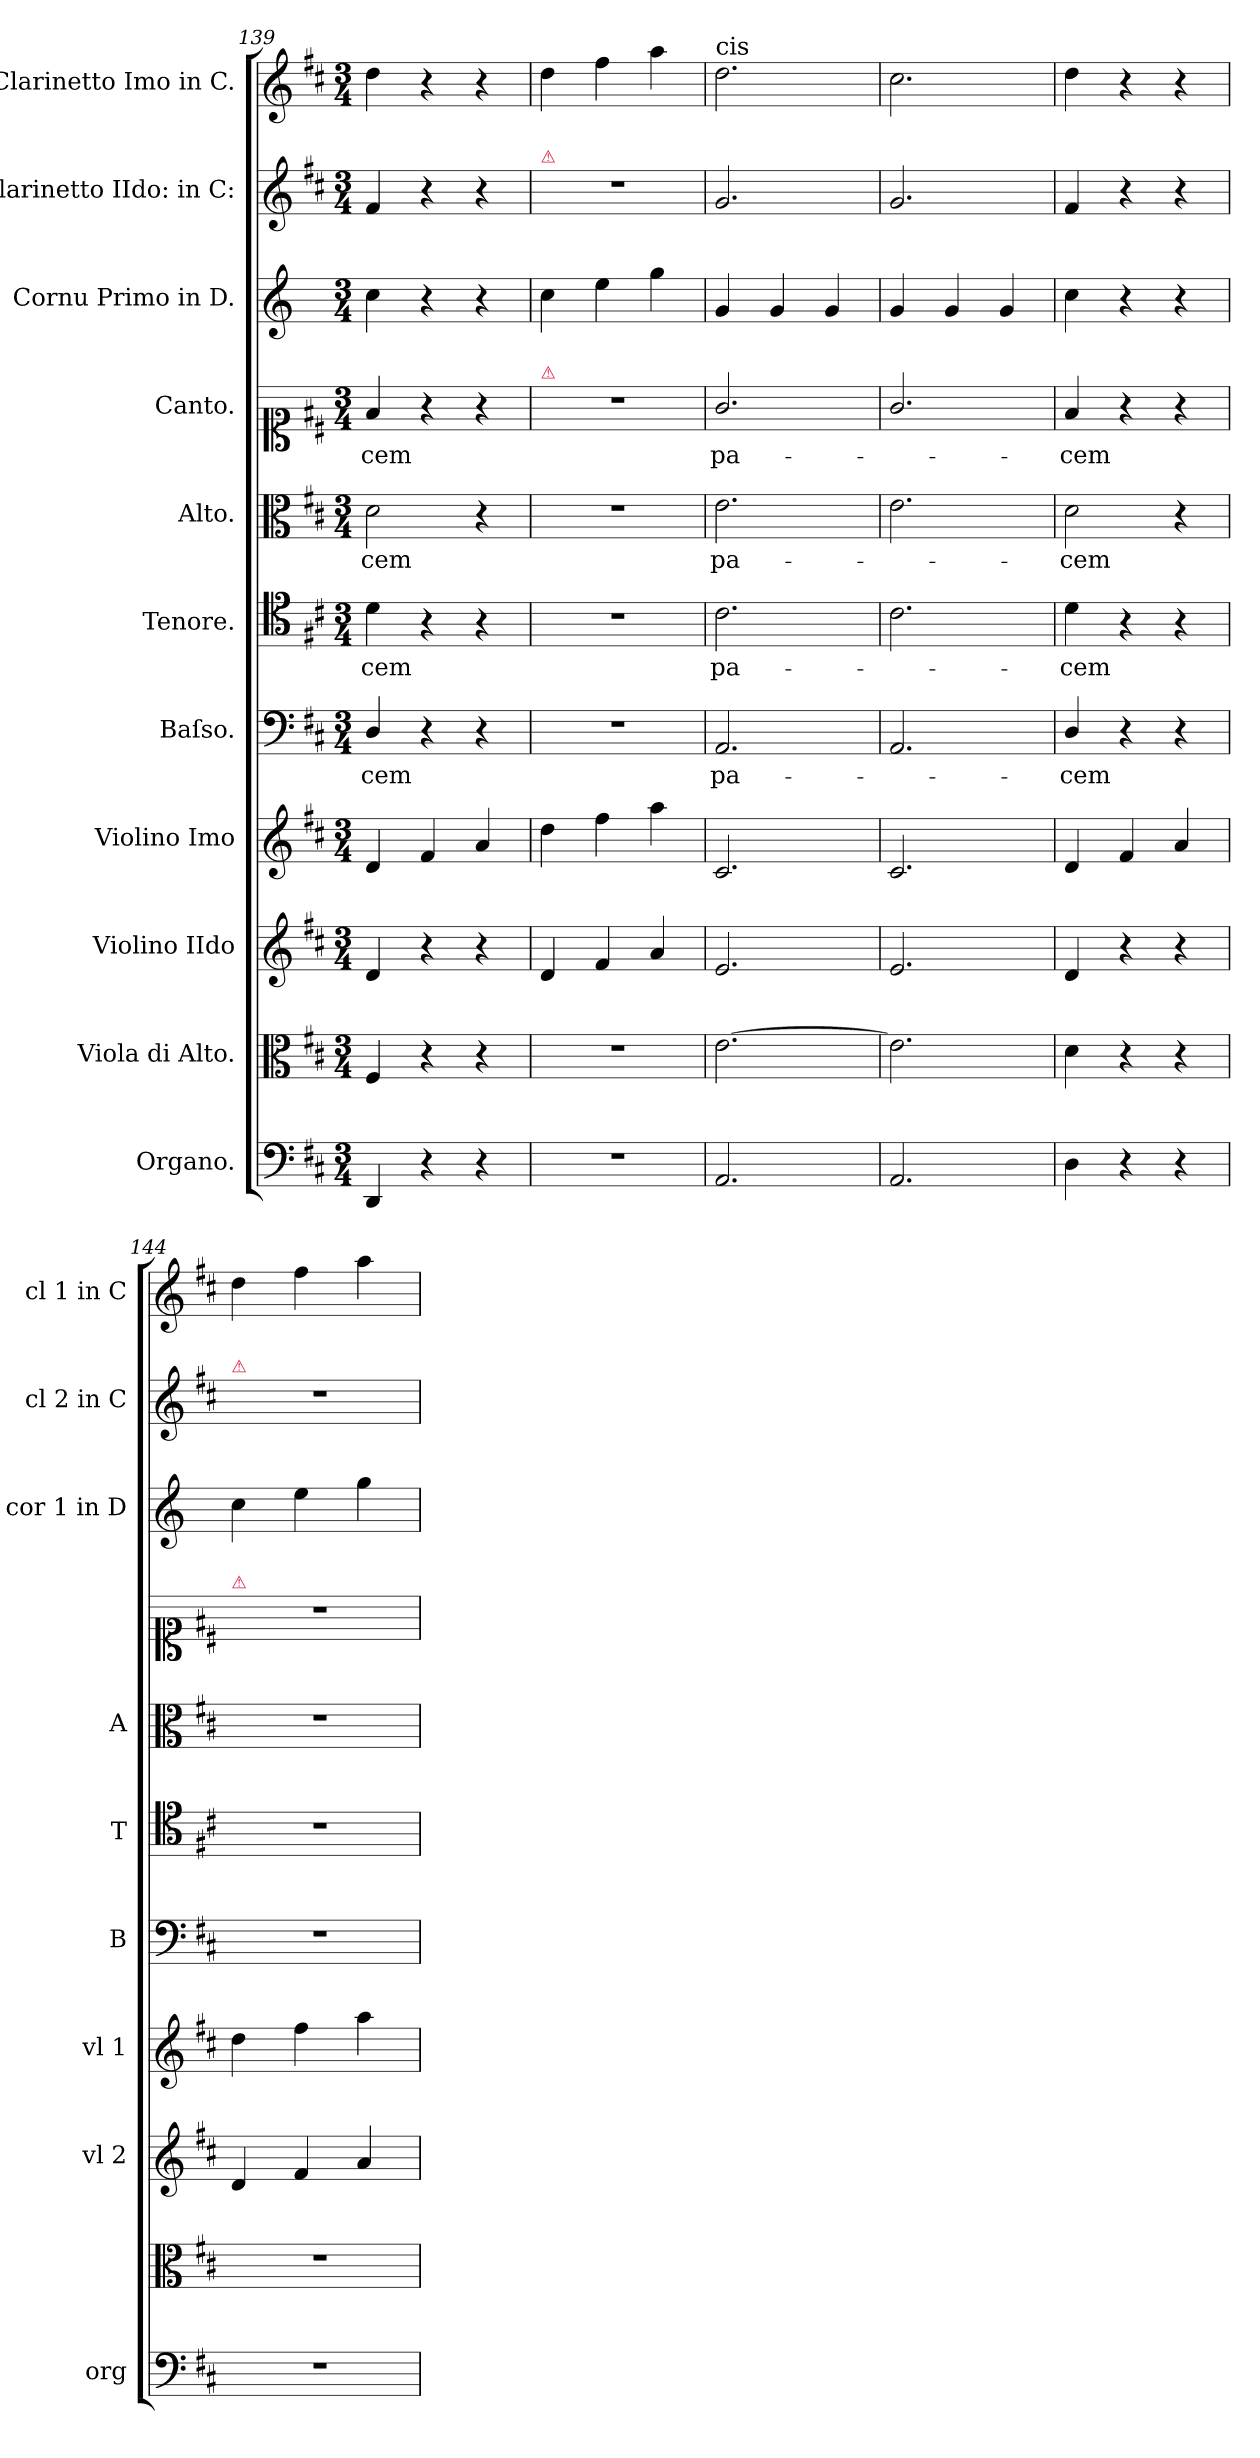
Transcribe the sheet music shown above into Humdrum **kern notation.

**kern	**dynam	**kern	**kern	**dynam	**kern	**dynam	**kern	**text	**dynam	**kern	**text	**kern	**text	**dynam	**kern	**text	**dynam	**kern	**kern	**kern
*part11	*part11	*part10	*part9	*part9	*part8	*part8	*part7	*part7	*part7	*part6	*part6	*part5	*part5	*part5	*part4	*part4	*part4	*part3	*part2	*part1
*staff11	*staff11	*staff10	*staff9	*staff9	*staff8	*staff8	*staff7	*staff7	*staff7	*staff6	*staff6	*staff5	*staff5	*staff5	*staff4	*staff4	*staff4	*staff3	*staff2	*staff1
*I"Organo.	*	*I"Viola di Alto.	*I"Violino IIdo	*	*I"Violino Imo	*	*I"Baſso.	*	*	*I"Tenore.	*	*I"Alto.	*	*	*I"Canto.	*	*	*I"Cornu Primo in D.	*I"Clarinetto IIdo: in C:	*I"Clarinetto Imo in C.
*I'org	*	*	*I'vl 2	*	*I'vl 1	*	*I'B	*	*	*I'T	*	*I'A	*	*	*	*	*	*I'cor 1 in D	*I'cl 2 in C	*I'cl 1 in C
*clefF4	*	*clefC3	*clefG2	*	*clefG2	*	*clefF4	*	*	*clefC4	*	*clefC3	*	*	*clefC1	*	*	*clefG2	*clefG2	*clefG2
*	*	*	*	*	*	*	*	*	*	*	*	*	*	*	*	*	*	*ITrd6c10	*	*
*k[f#c#]	*	*k[f#c#]	*k[f#c#]	*	*k[f#c#]	*	*k[f#c#]	*	*	*k[f#c#]	*	*k[f#c#]	*	*	*k[f#c#]	*	*	*k[f#c#]	*k[f#c#]	*k[f#c#]
*D:	*	*D:	*D:	*	*D:	*	*D:	*	*	*D:	*	*D:	*	*	*D:	*	*	*D:	*D:	*D:
*M3/4	*	*M3/4	*M3/4	*	*M3/4	*	*M3/4	*	*	*M3/4	*	*M3/4	*	*	*M3/4	*	*	*M3/4	*M3/4	*M3/4
=139	=139	=139	=139	=139	=139	=139	=139	=139	=139	=139	=139	=139	=139	=139	=139	=139	=139	=139	=139	=139
!	!	!	!	!	!	!LO:DY:a	!	!	!	!	!	!	!	!	!	!	!	!	!	!
4DD/	.	4F#/	4d/	.	4d/	po.	4D/	-cem	.	4d\	-cem	2d\	-cem	.	4f#/	-cem	.	4d\	4f#/	4dd\
4r	.	4r	4r	.	4f#/	.	4r	.	.	4r	.	.	.	.	4r	.	.	4r	4r	4r
4r	.	4r	4r	.	4a/	.	4r	.	.	4r	.	4r	.	.	4r	.	.	4r	4r	4r
=140	=140	=140	=140	=140	=140	=140	=140	=140	=140	=140	=140	=140	=140	=140	=140	=140	=140	=140	=140	=140
!	!	!	!	!	!	!	!	!	!	!	!	!	!	!	!	!	!	!	!LO:TX:a:color=crimson:t=⚠	!
!	!	!	!	!	!	!	!	!	!	!	!	!	!	!	!LO:TX:a:color=crimson:t=⚠	!	!	!	!	!
!	!	!	!	!LO:DY:a	!	!	!	!	!	!	!	!	!	!	!	!	!	!	!	!
2.r	.	2.r	4d/	po	4dd\	.	2.r	.	.	2.r	.	2.r	.	.	2.r	.	.	4d\	2.r	4dd\
.	.	.	4f#/	.	4ff#\	.	.	.	.	.	.	.	.	.	.	.	.	4f#\	.	4ff#\
.	.	.	4a/	.	4aa\	.	.	.	.	.	.	.	.	.	.	.	.	4a\	.	4aa\
=141	=141	=141	=141	=141	=141	=141	=141	=141	=141	=141	=141	=141	=141	=141	=141	=141	=141	=141	=141	=141
!	!	!	!	!	!	!	!	!	!	!	!	!	!	!	!	!	!	!	!	!LO:TX:a:t=cis
!	!LO:DY:b	!	!	!	!	!	!	!	!LO:DY:a	!	!	!	!	!LO:DY:a	!	!	!LO:DY:a	!	!	!
2.AA/	po.	[2.e\	2.e/	.	2.c#/	.	2.AA/	pa-	po.	2.c#\	pa-	2.e\	pa-	po.	2.g/	pa-	po.	4A/	2.g/	2.dd\
.	.	.	.	.	.	.	.	.	.	.	.	.	.	.	.	.	.	4A/	.	.
.	.	.	.	.	.	.	.	.	.	.	.	.	.	.	.	.	.	4A/	.	.
=142	=142	=142	=142	=142	=142	=142	=142	=142	=142	=142	=142	=142	=142	=142	=142	=142	=142	=142	=142	=142
2.AA/	.	2.e\]	2.e/	.	2.c#/	.	2.AA/	.	.	2.c#\	.	2.e\	.	.	2.g/	.	.	4A/	2.g/	2.cc#\
.	.	.	.	.	.	.	.	.	.	.	.	.	.	.	.	.	.	4A/	.	.
.	.	.	.	.	.	.	.	.	.	.	.	.	.	.	.	.	.	4A/	.	.
=143	=143	=143	=143	=143	=143	=143	=143	=143	=143	=143	=143	=143	=143	=143	=143	=143	=143	=143	=143	=143
4D\	.	4d\	4d/	.	4d/	.	4D/	-cem	.	4d\	-cem	2d\	-cem	.	4f#/	-cem	.	4d\	4f#/	4dd\
4r	.	4r	4r	.	4f#/	.	4r	.	.	4r	.	.	.	.	4r	.	.	4r	4r	4r
4r	.	4r	4r	.	4a/	.	4r	.	.	4r	.	4r	.	.	4r	.	.	4r	4r	4r
=144	=144	=144	=144	=144	=144	=144	=144	=144	=144	=144	=144	=144	=144	=144	=144	=144	=144	=144	=144	=144
!	!	!	!	!	!	!	!	!	!	!	!	!	!	!	!	!	!	!	!LO:TX:a:color=crimson:t=⚠	!
!	!	!	!	!	!	!	!	!	!	!	!	!	!	!	!LO:TX:a:color=crimson:t=⚠	!	!	!	!	!
!	!	!	!	!LO:DY:a	!	!	!	!	!	!	!	!	!	!	!	!	!	!	!	!
2.r	.	2.r	4d/	po	4dd\	.	2.r	.	.	2.r	.	2.r	.	.	2.r	.	.	4d\	2.r	4dd\
.	.	.	4f#/	.	4ff#\	.	.	.	.	.	.	.	.	.	.	.	.	4f#\	.	4ff#\
.	.	.	4a/	.	4aa\	.	.	.	.	.	.	.	.	.	.	.	.	4a\	.	4aa\
=	=	=	=	=	=	=	=	=	=	=	=	=	=	=	=	=	=	=	=	=
*-	*-	*-	*-	*-	*-	*-	*-	*-	*-	*-	*-	*-	*-	*-	*-	*-	*-	*-	*-	*-
